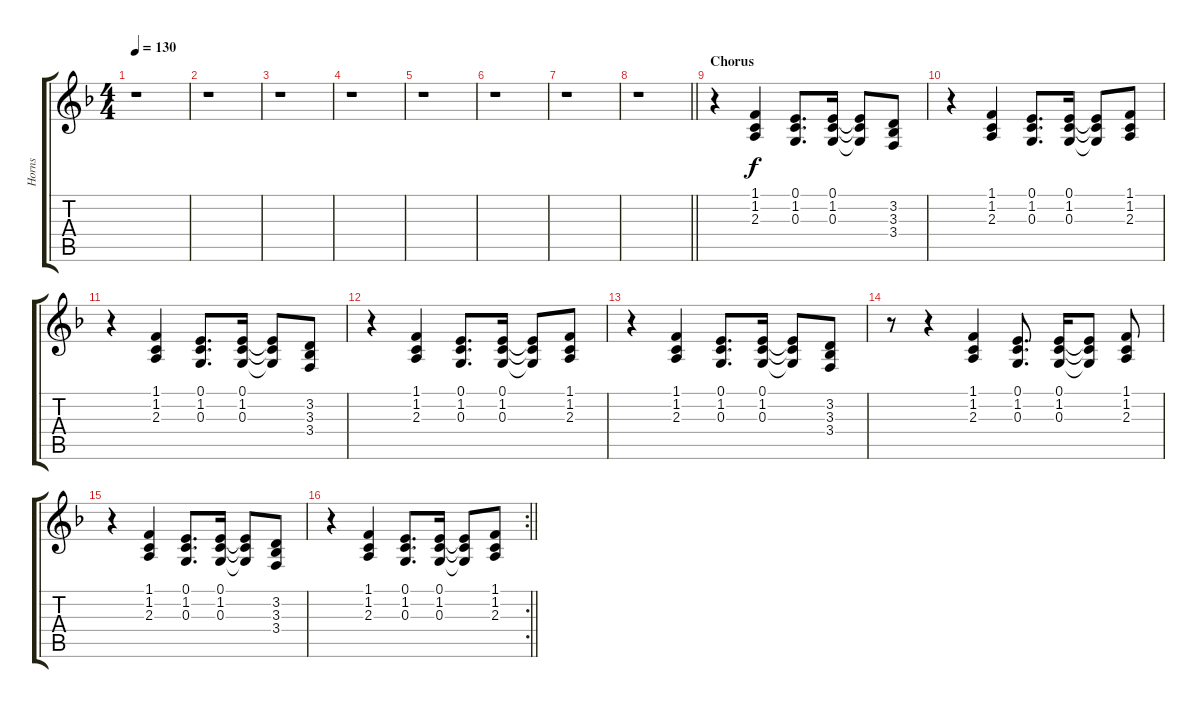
\track ("Horns" "Horns") {instrument synthbrass1}
\staff {score tabs}
\tuning (E4 B3 G3 D3 A2 E2) {hide}
\ts (4 4)
\tempo 130
\clef g2
\ks f
r.1{dy f} |
r.1 |
r.1 |
r.1 |
r.1 |
r.1 |
r.1 |
\barLineRight lightlight
r.1 |
\section ("" "Chorus")
r.4 (1.1 1.2 2.3).4 (0.1 1.2 0.3).8{d} (0.1 1.2 0.3).16 (0.1{t} 1.2{t} 0.3{t}).8 (3.2 3.3 3.4).8 |
r.4 (1.1 1.2 2.3).4 (0.1 1.2 0.3).8{d} (0.1 1.2 0.3).16 (0.1{t} 1.2{t} 0.3{t}).8 (1.1 1.2 2.3).8 |
r.4 (1.1 1.2 2.3).4 (0.1 1.2 0.3).8{d} (0.1 1.2 0.3).16 (0.1{t} 1.2{t} 0.3{t}).8 (3.2 3.3 3.4).8 |
r.4 (1.1 1.2 2.3).4 (0.1 1.2 0.3).8{d} (0.1 1.2 0.3).16 (0.1{t} 1.2{t} 0.3{t}).8 (1.1 1.2 2.3).8 |
r.4 (1.1 1.2 2.3).4 (0.1 1.2 0.3).8{d} (0.1 1.2 0.3).16 (0.1{t} 1.2{t} 0.3{t}).8 (3.2 3.3 3.4).8 |
r.8 r.4 (1.1 1.2 2.3).4 (0.1 1.2 0.3).8{d} (0.1 1.2 0.3).16 (0.1{t} 1.2{t} 0.3{t}).8 (1.1 1.2 2.3).8 |
r.4 (1.1 1.2 2.3).4 (0.1 1.2 0.3).8{d} (0.1 1.2 0.3).16 (0.1{t} 1.2{t} 0.3{t}).8 (3.2 3.3 3.4).8 |
\rc 2
\barLineRight lightlight
r.4 (1.1 1.2 2.3).4 (0.1 1.2 0.3).8{d} (0.1 1.2 0.3).16 (0.1{t} 1.2{t} 0.3{t}).8 (1.1 1.2 2.3).8
